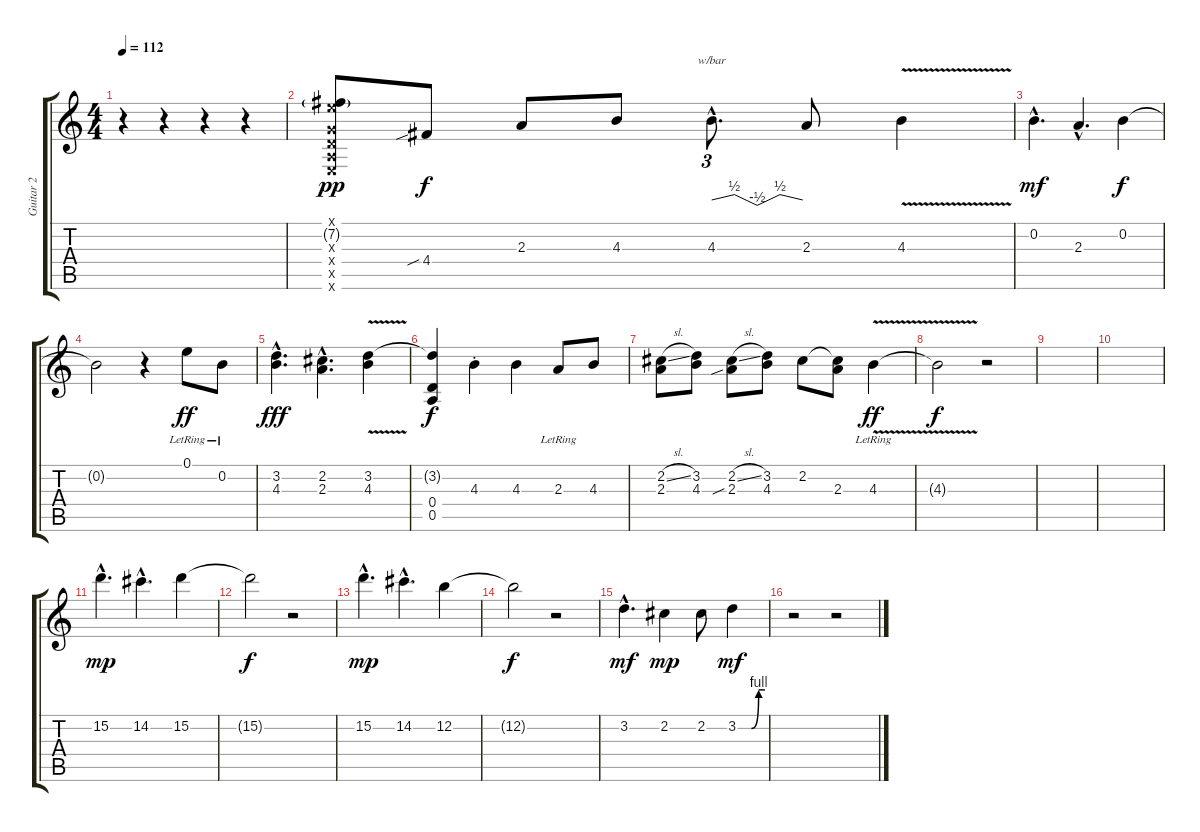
\track ("Guitar 2" "Guitar 2") {instrument overdrivenguitar}
\staff {score tabs}
\tuning (E4 B3 G3 D3 A2 E2) {hide}
\ts (4 4)
\tempo 112
\clef g2
\ks c
r.4{dy pp instrument overdrivenguitar} r.4 r.4 r.4 |
(0.1{x} 7.2{g} 0.3{x} 0.4{x} 0.5{x} 0.6{x}).8 4.4{sib}.8{dy f} 2.3.8 4.3.8 4.3{hac}.8{d tu (3 2) tbe (custom default 0 0 15 2 30 -2 45 2 60 0)} 2.3.8 4.3{v}.4 |
0.2{hac}.4{d dy mf} 2.3{hac}.4{d} 0.2.4{dy f} |
0.2{t}.2 r.4 0.1{lr}.8{dy ff} 0.2{lr}.8 |
(3.2{hac} 4.3{hac}).4{d dy fff} (2.2{hac} 2.3{hac}).4{d} (3.2 4.3{v}).4 |
(3.2{t} 0.4 0.5).4{dy f} 4.3{st}.4 4.3.4 2.3{lr}.8 4.3.8 |
(2.2{sl} 2.3).8 (3.2 4.3).8 (2.2{sl} 2.3{sib}).8 (3.2 4.3).8 2.2.8 (2.2{t} 2.3).8 4.3{v lr}.4{dy ff} |
4.3{t}.2{dy f} r.2 |
|
|
15.2{hac}.4{d dy mp} 14.2{hac}.4{d} 15.2.4 |
15.2{t}.2{dy f} r.2 |
15.2{hac}.4{d dy mp} 14.2{hac}.4{d} 12.2.4 |
12.2{t}.2{dy f} r.2 |
3.2{hac}.4{d dy mf} 2.2.4{dy mp} 2.2.8 3.2{be (custom 0 0 30 0 46 4 60 4)}.4{dy mf} |
r.2 r.2
